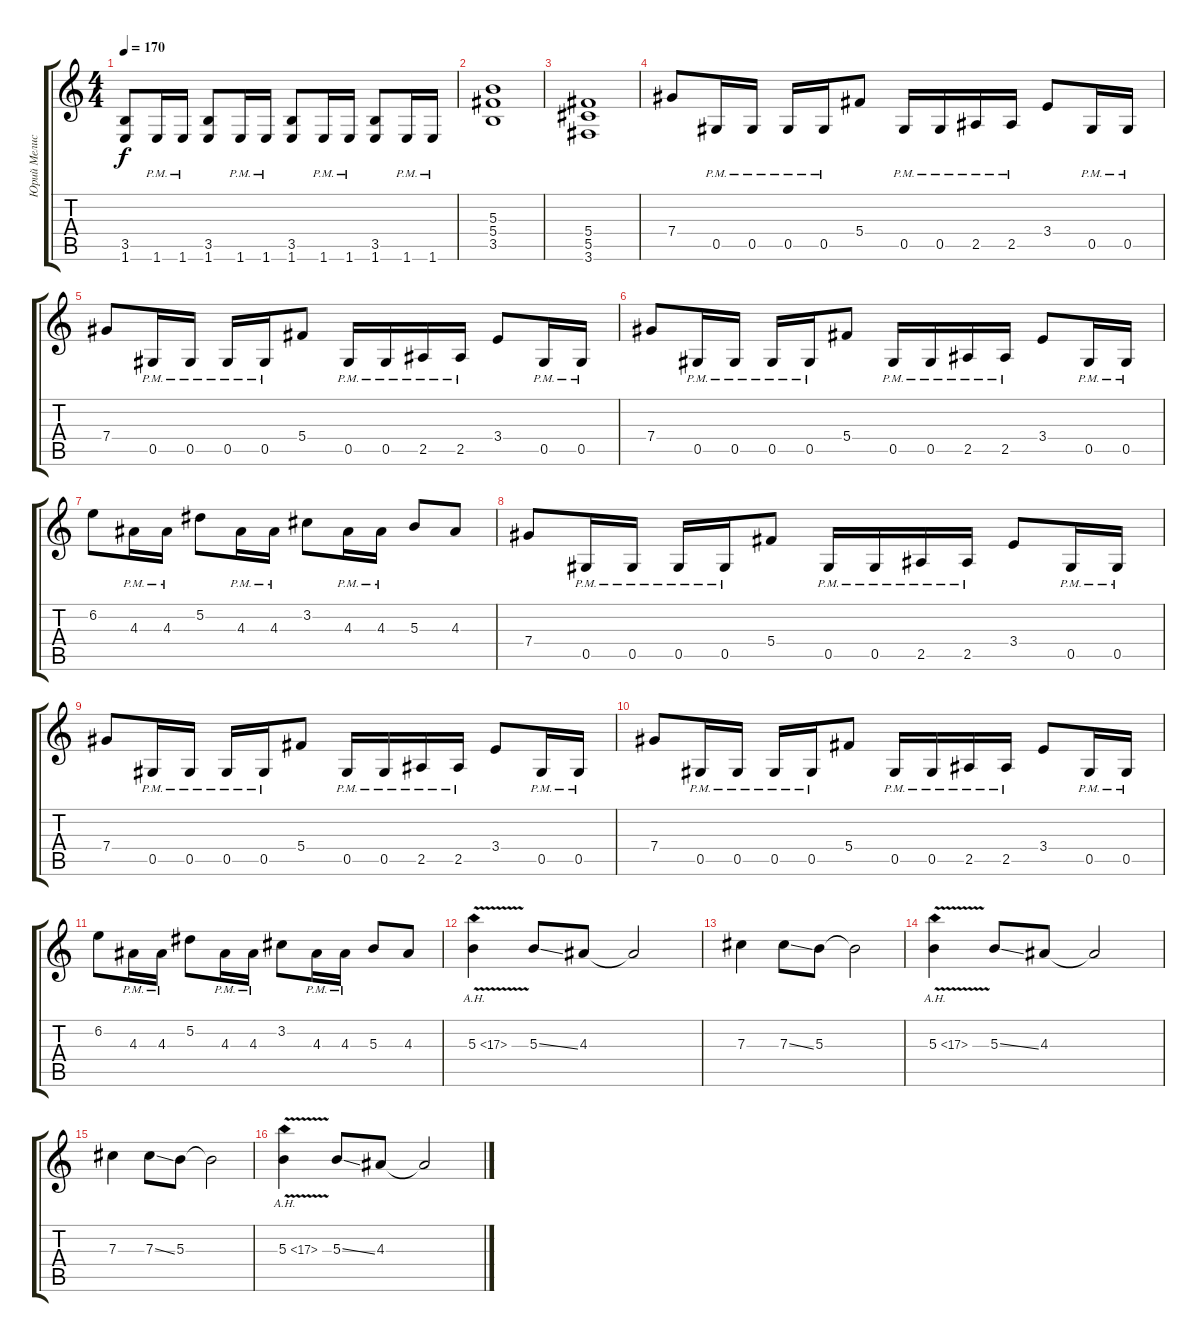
\track ("Юрий Мелисов" "Юрий Мелис") {instrument distortionguitar}
\staff {score tabs}
\tuning (Eb4 Bb3 Gb3 Db3 Ab2 Eb2) {hide}
\ts (4 4)
\tempo 170
\clef g2
\ks c
(3.5 1.6).8{dy f} 1.6{pm}.16 1.6{pm}.16 (3.5 1.6).8 1.6{pm}.16 1.6{pm}.16 (3.5 1.6).8 1.6{pm}.16 1.6{pm}.16 (3.5 1.6).8 1.6{pm}.16 1.6{pm}.16 |
(5.3 5.4 3.5).1 |
(5.4 5.5 3.6).1 |
7.4.8 0.5{pm}.16 0.5{pm}.16 0.5{pm}.16 0.5{pm}.16 5.4.8 0.5{pm}.16 0.5{pm}.16 2.5{pm}.16 2.5{pm}.16 3.4.8 0.5{pm}.16 0.5{pm}.16 |
7.4.8 0.5{pm}.16 0.5{pm}.16 0.5{pm}.16 0.5{pm}.16 5.4.8 0.5{pm}.16 0.5{pm}.16 2.5{pm}.16 2.5{pm}.16 3.4.8 0.5{pm}.16 0.5{pm}.16 |
7.4.8 0.5{pm}.16 0.5{pm}.16 0.5{pm}.16 0.5{pm}.16 5.4.8 0.5{pm}.16 0.5{pm}.16 2.5{pm}.16 2.5{pm}.16 3.4.8 0.5{pm}.16 0.5{pm}.16 |
6.2.8 4.3{pm}.16 4.3{pm}.16 5.2.8 4.3{pm}.16 4.3{pm}.16 3.2.8 4.3{pm}.16 4.3{pm}.16 5.3.8 4.3.8 |
7.4.8 0.5{pm}.16 0.5{pm}.16 0.5{pm}.16 0.5{pm}.16 5.4.8 0.5{pm}.16 0.5{pm}.16 2.5{pm}.16 2.5{pm}.16 3.4.8 0.5{pm}.16 0.5{pm}.16 |
7.4.8 0.5{pm}.16 0.5{pm}.16 0.5{pm}.16 0.5{pm}.16 5.4.8 0.5{pm}.16 0.5{pm}.16 2.5{pm}.16 2.5{pm}.16 3.4.8 0.5{pm}.16 0.5{pm}.16 |
7.4.8 0.5{pm}.16 0.5{pm}.16 0.5{pm}.16 0.5{pm}.16 5.4.8 0.5{pm}.16 0.5{pm}.16 2.5{pm}.16 2.5{pm}.16 3.4.8 0.5{pm}.16 0.5{pm}.16 |
6.2.8 4.3{pm}.16 4.3{pm}.16 5.2.8 4.3{pm}.16 4.3{pm}.16 3.2.8 4.3{pm}.16 4.3{pm}.16 5.3.8 4.3.8 |
5.3{ah 12 v}.4 5.3{ss}.8 4.3.8 4.3{t}.2 |
7.3.4 7.3{ss}.8 5.3.8 5.3{t}.2 |
5.3{ah 12 v}.4 5.3{ss}.8 4.3.8 4.3{t}.2 |
7.3.4 7.3{ss}.8 5.3.8 5.3{t}.2 |
5.3{ah 12 v}.4 5.3{ss}.8 4.3.8 4.3{t}.2
